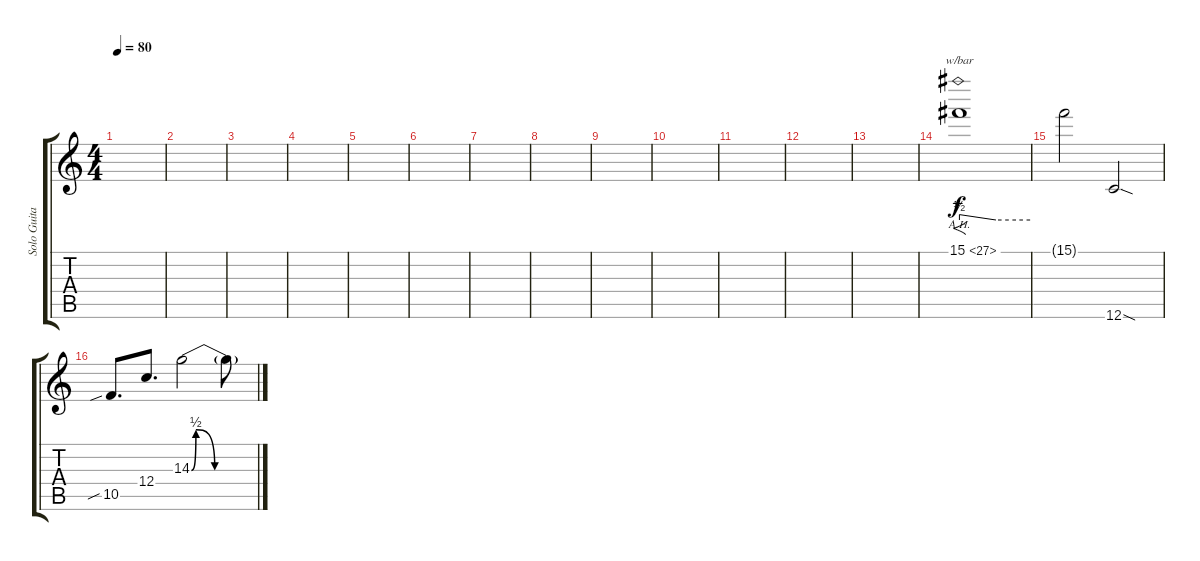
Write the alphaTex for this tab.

\track ("Solo Guitar" "Solo Guita") {instrument distortionguitar}
\staff {score tabs}
\tuning (D4 A3 F3 C3 G2 C2) {hide}
\ts (4 4)
\tempo 80
\clef g2
\ks c
|
|
|
|
|
|
|
|
|
|
|
|
|
15.1{ah 12}.1{f tbe (custom default 0 2 31 0 48 0 60 0)} |
15.1{t}.2 12.6{sod}.2 |
10.5{sib}.8{d} 12.4.8{d} 14.3{be (custom 0 0 4 2 21 0 60 0)}.2 14.3{t}.8
